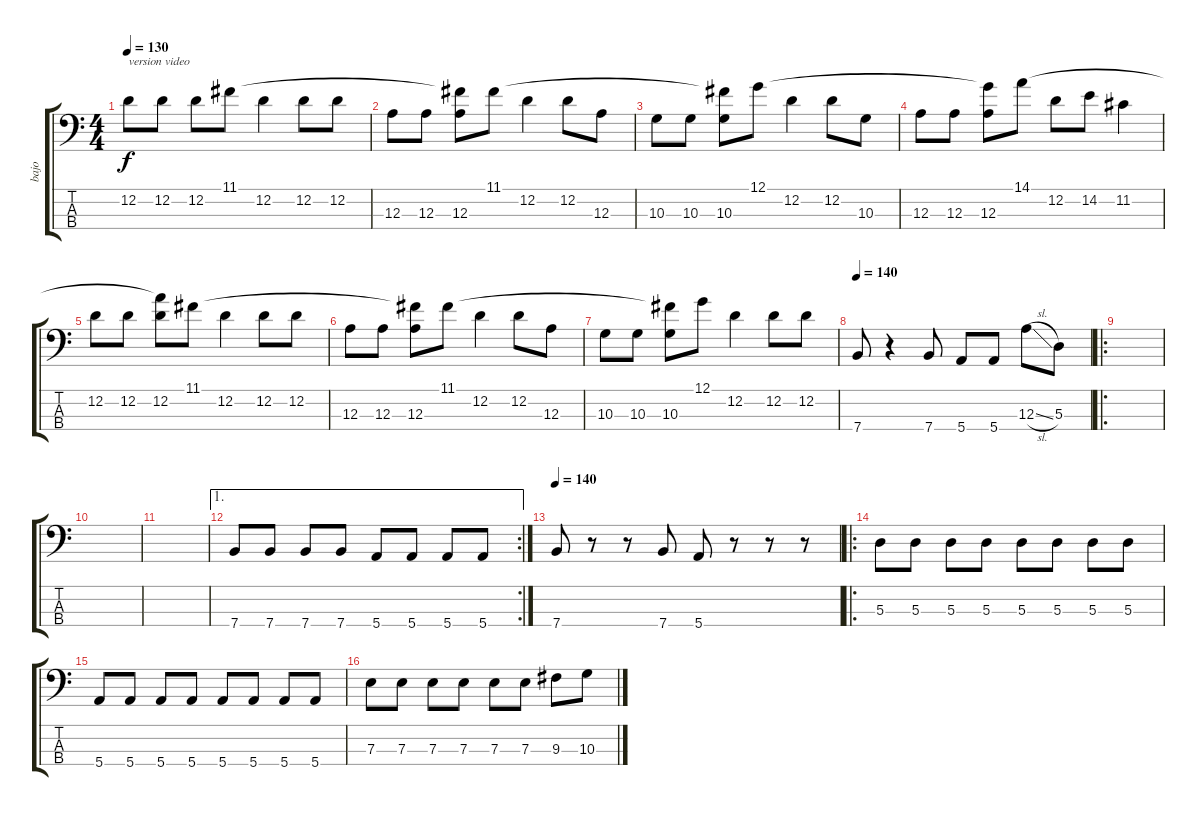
\track ("bajo" "bajo") {instrument electricbasspick}
\staff {score tabs}
\tuning (G2 D2 A1 E1) {hide}
\ts (4 4)
\tempo 130
\clef f4
\ks c
12.2.8{txt "version video" dy f instrument electricbasspick} 12.2.8 12.2.8 11.1.8 12.2.4 12.2.8 12.2.8 |
12.3.8 12.3.8 (11.1{t} 12.3).8 11.1.8 12.2.4 12.2.8 12.3.8 |
10.3.8 10.3.8 (11.1{t} 10.3).8 12.1.8 12.2.4 12.2.8 10.3.8 |
12.3.8 12.3.8 (12.1{t} 12.3).8 14.1.8 12.2.8 14.2.8 11.2.4 |
12.2.8 12.2.8 (14.1{t} 12.2).8 11.1.8 12.2.4 12.2.8 12.2.8 |
12.3.8 12.3.8 (11.1{t} 12.3).8 11.1.8 12.2.4 12.2.8 12.3.8 |
10.3.8 10.3.8 (11.1{t} 10.3).8 12.1.8 12.2.4 12.2.8 12.2.8 |
\tempo 145
\tempo 140
7.4.8 r.4 7.4.8 5.4.8 5.4.8 12.3{sl}.8 5.3.8 |
\ro
|
|
|
\ae 1
\rc 2
7.4.8 7.4.8 7.4.8 7.4.8 5.4.8 5.4.8 5.4.8 5.4.8 |
\tempo 140
7.4.8 r.8 r.8 7.4.8 5.4.8 r.8 r.8 r.8 |
\ro
5.3.8 5.3.8 5.3.8 5.3.8 5.3.8 5.3.8 5.3.8 5.3.8 |
5.4.8 5.4.8 5.4.8 5.4.8 5.4.8 5.4.8 5.4.8 5.4.8 |
7.3.8 7.3.8 7.3.8 7.3.8 7.3.8 7.3.8 9.3.8 10.3.8
